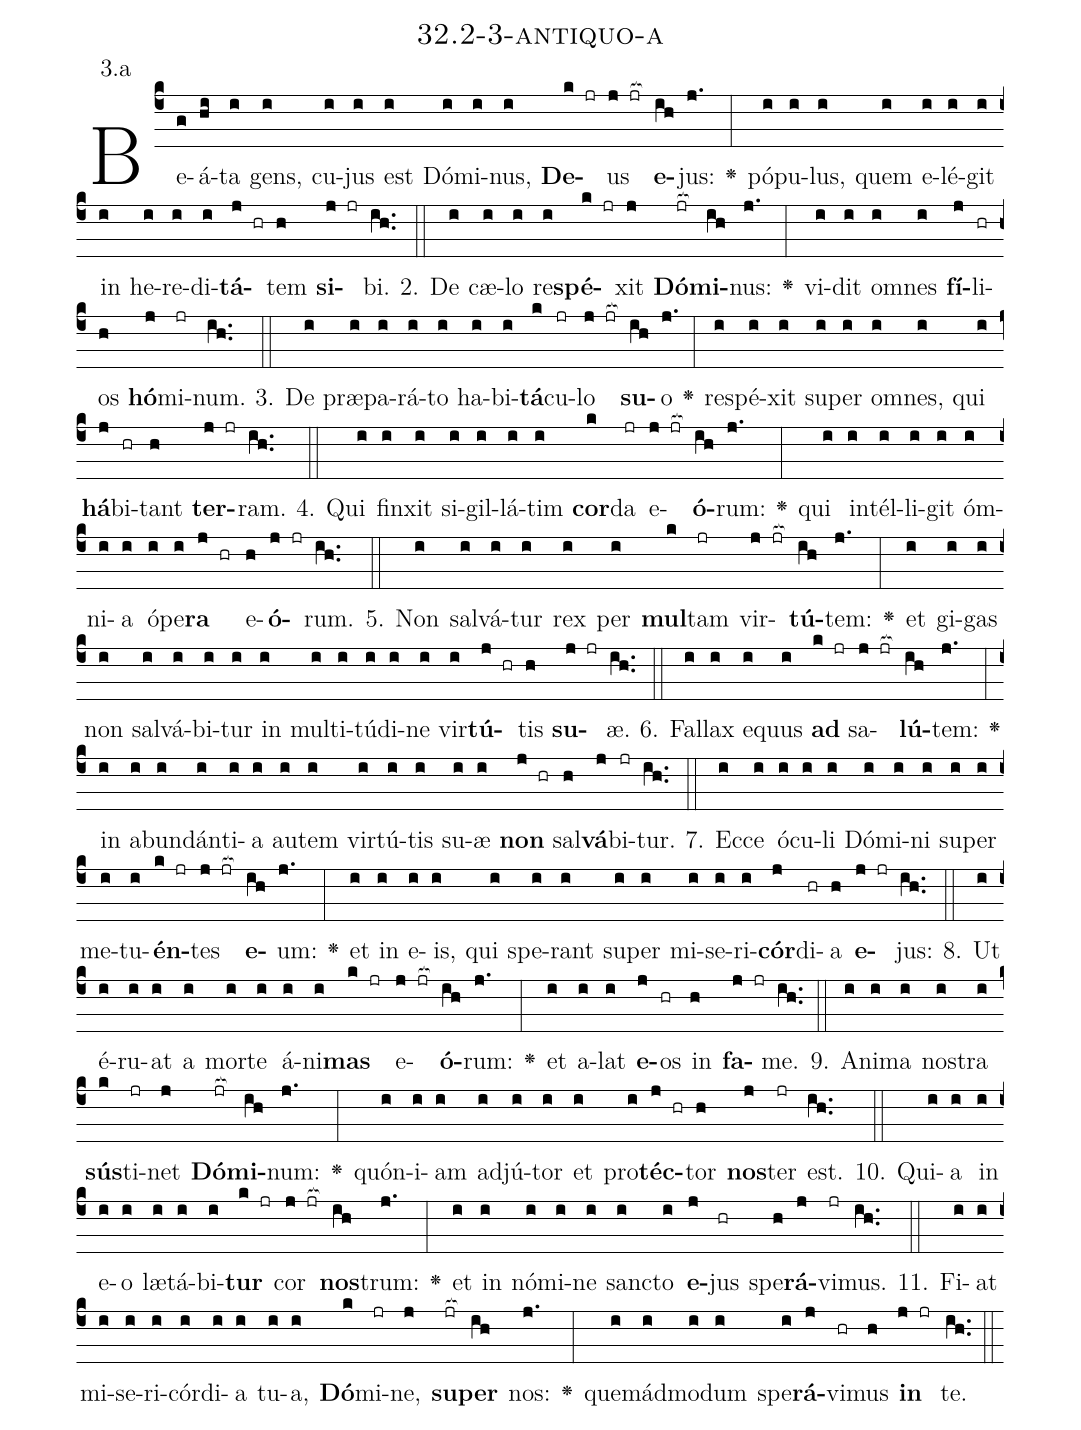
name: 32.2-3-antiquo-a;
annotation: 3.a;
%%
(c4)Be(g)á(hi)ta(i) gens,(i) cu(i)jus(i) est(i) Dó(i)mi(i)nus,(i) <b>De</b>(k jr)us(j jr[ocb:1{]) <b>e</b>(ih[ocb:0}])jus:(j.) <v>\greheightstar</v>(:) pó(i)pu(i)lus,(i) quem(i) e(i)lé(i)git(i) in(i) he(i)re(i)di(i)<b>tá</b>(j hr)tem(h) <b>si</b>(j jr)bi.(ih..) (::)
2. De(i) cæ(i)lo(i) re(i)<b>spé</b>(k jr)xit(j) <b>Dó</b>(jr[ocb:1{])<b>mi</b>(ih[ocb:0}])nus:(j.) <v>\greheightstar</v>(:) vi(i)dit(i) om(i)nes(i) <b>fí</b>(j)li(hr)os(h) <b>hó</b>(j)mi(jr)num.(ih..) (::)
3. De(i) præ(i)pa(i)rá(i)to(i) ha(i)bi(i)<b>tá</b>(k)cu(jr)lo(j jr[ocb:1{]) <b>su</b>(ih[ocb:0}])o(j.) <v>\greheightstar</v>(:) re(i)spé(i)xit(i) su(i)per(i) om(i)nes,(i) qui(i) <b>há</b>(j)bi(hr)tant(h) <b>ter</b>(j jr)ram.(ih..) (::)
4. Qui(i) fin(i)xit(i) si(i)gil(i)lá(i)tim(i) <b>cor</b>(k)da(jr) e(j jr[ocb:1{])<b>ó</b>(ih[ocb:0}])rum:(j.) <v>\greheightstar</v>(:) qui(i) in(i)tél(i)li(i)git(i) óm(i)ni(i)a(i) ó(i)pe(i)<b>ra</b>(j hr) e(h)<b>ó</b>(j jr)rum.(ih..) (::)
5. Non(i) sal(i)vá(i)tur(i) rex(i) per(i) <b>mul</b>(k)tam(jr) vir(j jr[ocb:1{])<b>tú</b>(ih[ocb:0}])tem:(j.) <v>\greheightstar</v>(:) et(i) gi(i)gas(i) non(i) sal(i)vá(i)bi(i)tur(i) in(i) mul(i)ti(i)tú(i)di(i)ne(i) vir(i)<b>tú</b>(j hr)tis(h) <b>su</b>(j jr)æ.(ih..) (::)
6. Fal(i)lax(i) e(i)quus(i) <b>ad</b>(k jr) sa(j jr[ocb:1{])<b>lú</b>(ih[ocb:0}])tem:(j.) <v>\greheightstar</v>(:) in(i) ab(i)un(i)dán(i)ti(i)a(i) au(i)tem(i) vir(i)tú(i)tis(i) su(i)æ(i) <b>non</b>(j hr) sal(h)<b>vá</b>(j)bi(jr)tur.(ih..) (::)
7. Ec(i)ce(i) ó(i)cu(i)li(i) Dó(i)mi(i)ni(i) su(i)per(i) me(i)tu(i)<b>én</b>(k jr)tes(j jr[ocb:1{]) <b>e</b>(ih[ocb:0}])um:(j.) <v>\greheightstar</v>(:) et(i) in(i) e(i)is,(i) qui(i) spe(i)rant(i) su(i)per(i) mi(i)se(i)ri(i)<b>cór</b>(j)di(hr)a(h) <b>e</b>(j jr)jus:(ih..) (::)
8. Ut(i) é(i)ru(i)at(i) a(i) mor(i)te(i) á(i)ni(i)<b>mas</b>(k jr) e(j jr[ocb:1{])<b>ó</b>(ih[ocb:0}])rum:(j.) <v>\greheightstar</v>(:) et(i) a(i)lat(i) <b>e</b>(j)os(hr) in(h) <b>fa</b>(j jr)me.(ih..) (::)
9. A(i)ni(i)ma(i) nos(i)tra(i) <b>sús</b>(k)ti(jr)net(j) <b>Dó</b>(jr[ocb:1{])<b>mi</b>(ih[ocb:0}])num:(j.) <v>\greheightstar</v>(:) quón(i)i(i)am(i) ad(i)jú(i)tor(i) et(i) pro(i)<b>téc</b>(j hr)tor(h) <b>nos</b>(j)ter(jr) est.(ih..) (::)
10. Qui(i)a(i) in(i) e(i)o(i) læ(i)tá(i)bi(i)<b>tur</b>(k jr) cor(j jr[ocb:1{]) <b>nos</b>(ih[ocb:0}])trum:(j.) <v>\greheightstar</v>(:) et(i) in(i) nó(i)mi(i)ne(i) sanc(i)to(i) <b>e</b>(j)jus(hr) spe(h)<b>rá</b>(j)vi(jr)mus.(ih..) (::)
11. Fi(i)at(i) mi(i)se(i)ri(i)cór(i)di(i)a(i) tu(i)a,(i) <b>Dó</b>(k)mi(jr)ne,(j) <b>su</b>(jr[ocb:1{])<b>per</b>(ih[ocb:0}]) nos:(j.) <v>\greheightstar</v>(:) quem(i)ád(i)mo(i)dum(i) spe(i)<b>rá</b>(j)vi(hr)mus(h) <b>in</b>(j jr) te.(ih..) (::)
